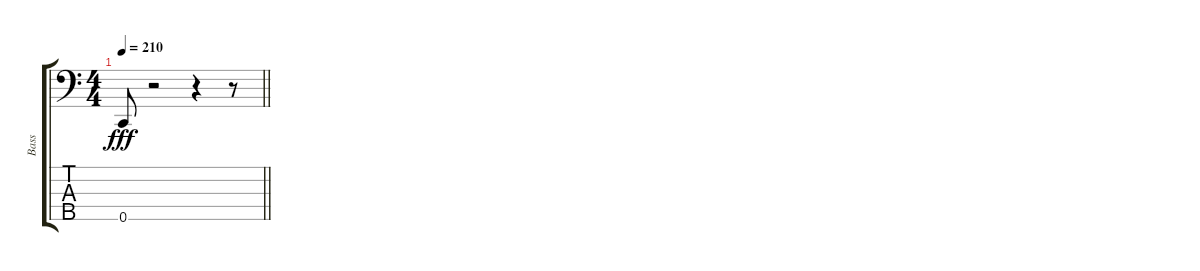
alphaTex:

\track ("Bass" "Bass") {instrument electricbasspick}
\staff {score tabs}
\tuning (Ab2 Eb2 Bb1 F1 C1) {hide}
\ts (4 4)
\tempo 210
\clef f4
\barLineRight lightlight
\ks c
0.5.8{dy fff} r.2 r.4 r.8
